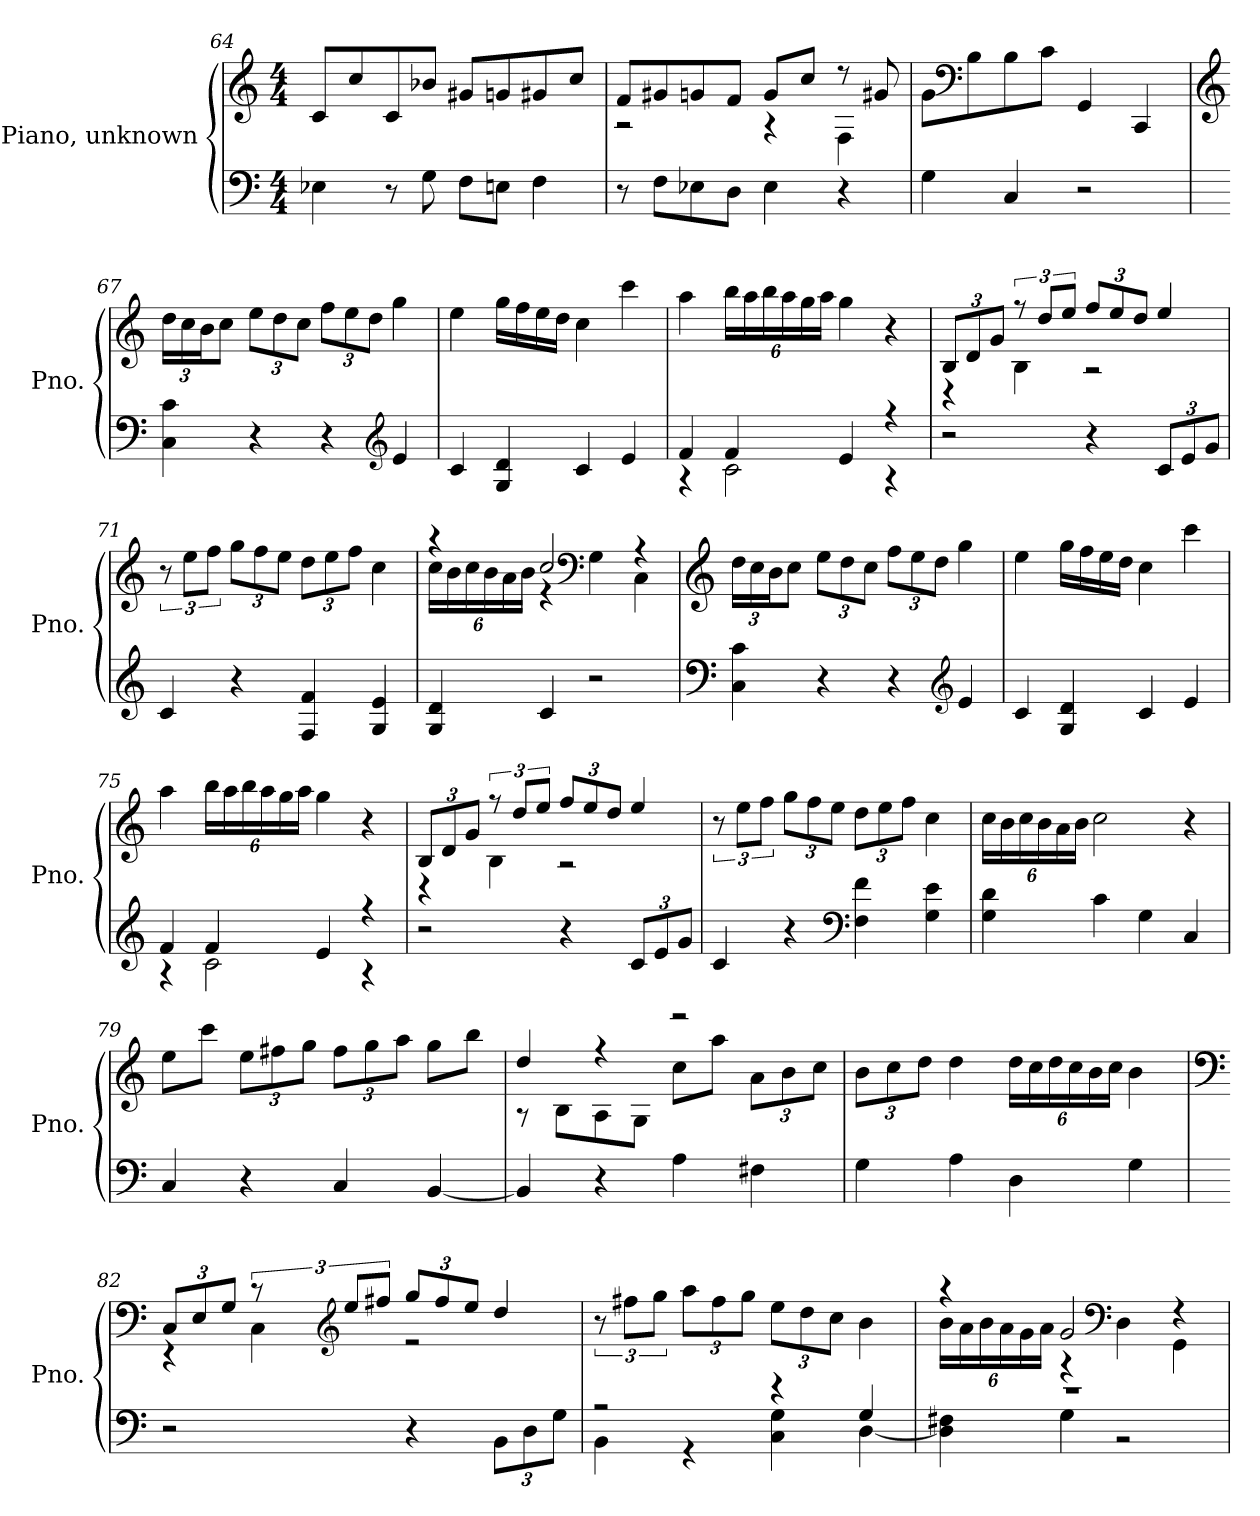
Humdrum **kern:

**kern	**kern
*part1	*part1
*staff2	*staff1
*I"Piano, unknown	*
*I'Pno.	*
*clefF4	*clefG2
*k[]	*k[]
*M4/4	*M4/4
=64	=64
4E-X\	8c/L
.	8cc/
8r	8c/
8G\	8b-X/J
8F\L	8g#X/L
8En\J	8gn/
4F\	8g#X/
.	8cc/J
=65	=65
*	*^
8r	8f/L	2r
8F\L	8g#X/	.
8E-X\	8gn/	.
8D\J	8f/J	.
4E-\	8g/L	4r
.	8cc/J	.
4r	8r	4F\
.	8g#X/	.
*	*v	*v
=66	=66
4G\	8g\L
*	*clefF4
.	8B\
4C/	8B\
.	8c\J
2r	4GG/
.	4CC/
!!LO:LB:g=z
=67	=67
*	*clefG2
*	*Xbrackettup
4C\ 4c\	24dd\LL
.	24cc\
.	24b\J
.	8cc\J
4r	12ee\L
.	12dd\
.	12cc\J
4r	12ff\L
.	12ee\
.	12dd\J
*clefG2	*
4e/	4gg\
=68	=68
4c/	4ee\
4G/ 4d/	16gg\LL
.	16ff\
.	16ee\
.	16dd\JJ
4c/	4cc\
4e/	4ccc\
=69	=69
*^	*
4f/	4r	4aa\
4f/	2c\	24bb\LL
.	.	24aa\
.	.	24bb\
.	.	24aa\
.	.	24gg\
.	.	24aa\JJ
4e/	.	4gg\
4r	4r	4r
*v	*v	*
=70	=70
*	*^
2r	12B/L	4r
.	12d/	.
.	12g/J	.
*	*brackettup	*
.	12r	4B\
.	12dd/L	.
.	12ee/J	.
*	*Xbrackettup	*
4r	12ff/L	2r
.	12ee/	.
.	12dd/J	.
*Xbrackettup	*	*
12c/L	4ee/	.
12e/	.	.
12g/J	.	.
*	*v	*v
!!LO:LB:g=z
=71	=71
*	*brackettup
4c/	12r
.	12ee\L
.	12ff\J
*	*Xbrackettup
4r	12gg\L
.	12ff\
.	12ee\J
4F/ 4f/	12dd\L
.	12ee\
.	12ff\J
4G/ 4e/	4cc\
=72	=72
*	*^
4G/ 4d/	4r	24cc\LL
.	.	24b\
.	.	24cc\
.	.	24b\
.	.	24a\
.	.	24b\JJ
4c/	2cc/	4r
*	*clefF4	*
2r	.	4G\
.	4r	4C\
*	*v	*v
=73	=73
*clefF4	*clefG2
4C\ 4c\	24dd\LL
.	24cc\
.	24b\J
.	8cc\J
4r	12ee\L
.	12dd\
.	12cc\J
4r	12ff\L
.	12ee\
.	12dd\J
*clefG2	*
4e/	4gg\
=74	=74
4c/	4ee\
4G/ 4d/	16gg\LL
.	16ff\
.	16ee\
.	16dd\JJ
4c/	4cc\
4e/	4ccc\
!!LO:LB:g=z
=75	=75
*^	*
4f/	4r	4aa\
4f/	2c\	24bb\LL
.	.	24aa\
.	.	24bb\
.	.	24aa\
.	.	24gg\
.	.	24aa\JJ
4e/	.	4gg\
4r	4r	4r
*v	*v	*
=76	=76
*	*^
2r	12B/L	4r
.	12d/	.
.	12g/J	.
*	*brackettup	*
.	12r	4B\
.	12dd/L	.
.	12ee/J	.
*	*Xbrackettup	*
4r	12ff/L	2r
.	12ee/	.
.	12dd/J	.
12c/L	4ee/	.
12e/	.	.
12g/J	.	.
*	*v	*v
=77	=77
*	*brackettup
4c/	12r
.	12ee\L
.	12ff\J
*	*Xbrackettup
4r	12gg\L
.	12ff\
.	12ee\J
*clefF4	*
4F\ 4f\	12dd\L
.	12ee\
.	12ff\J
4G\ 4e\	4cc\
=78	=78
4G\ 4d\	24cc\LL
.	24b\
.	24cc\
.	24b\
.	24a\
.	24b\JJ
4c\	2cc\
4G\	.
4C/	4r
!!LO:LB:g=z
=79	=79
4C/	8ee\L
.	8ccc\J
4r	12ee\L
.	12ff#X\
.	12gg\J
4C/	12ff#\L
.	12gg\
.	12aa\J
[4BB/	8gg\L
.	8bb\J
=80	=80
*	*^
4BB/]	4dd/	8r
.	.	8B\L
4r	4r	8A\
.	.	8G\J
4A\	2r	8cc\L
.	.	8aa\J
4F#X\	.	12a\L
.	.	12b\
.	.	12cc\J
*	*v	*v
=81	=81
4G\	12b\L
.	12cc\
.	12dd\J
4A\	4dd\
4D\	24dd\LL
.	24cc\
.	24dd\
.	24cc\
.	24b\
.	24cc\JJ
4G\	4b\
!!LO:LB:g=z
=82	=82
*	*clefF4
*	*^
2r	12C/L	4r
.	12E/	.
.	12G/J	.
*	*brackettup	*
.	12r	4C\
*	*clefG2	*
.	12ee/L	.
.	12ff#X/J	.
*	*Xbrackettup	*
4r	12gg/L	2r
.	12ff#/	.
.	12ee/J	.
12BB\L	4dd/	.
12D\	.	.
12G\J	.	.
*	*v	*v
=83	=83
*^	*
*	*	*brackettup
2r	4BB\	12r
.	.	12ff#X\L
.	.	12gg\J
*	*	*Xbrackettup
.	4r	12aa\L
.	.	12ff#\
.	.	12gg\J
4r	4C\ 4G\	12ee\L
.	.	12dd\
.	.	12cc\J
4G/	[4D\	4b\
=84	=84	=84
*	*	*^
1r	4D\] 4F#X\	4r	24b\LL
.	.	.	24a\
.	.	.	24b\
.	.	.	24a\
.	.	.	24g\
.	.	.	24a\JJ
.	4G\	2g/	4r
*	*	*clefF4	*
.	2r	.	4D\
.	.	4r	4GG\
*v	*v	*	*
*	*v	*v
=	=
*-	*-
